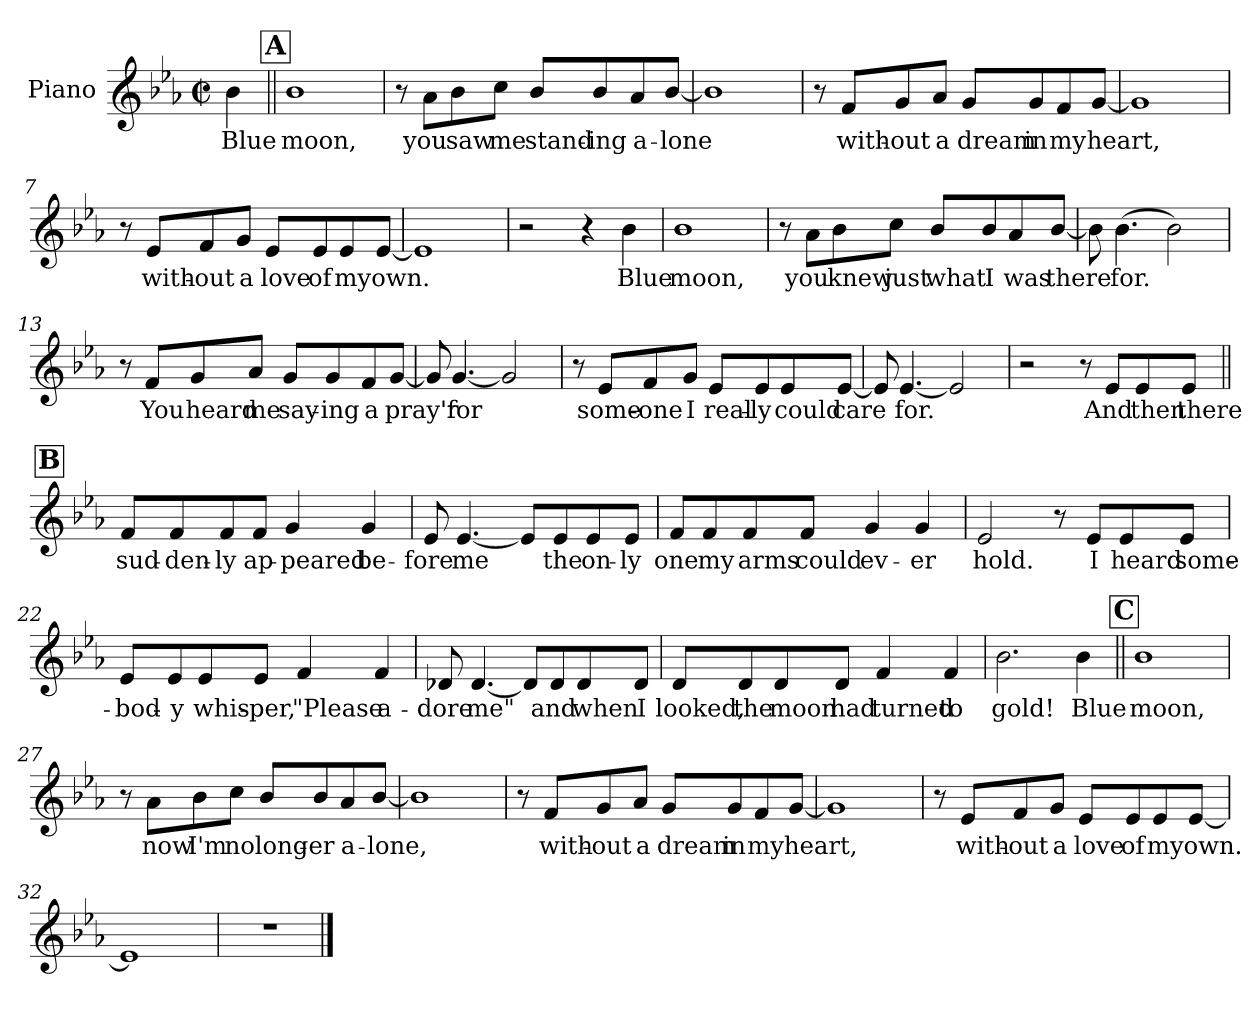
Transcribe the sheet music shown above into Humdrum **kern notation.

**kern	**text
*part1	*part1
*staff1	*staff1
*I"Piano	*
*I'Pno	*
*clefG2	*
*k[b-e-a-]	*
*E-:	*
*M2/2	*
*met(c|)	*
=1	=1
4b-\	Blue
!!LO:REH:place=s1:a:t=A
=2||	=2||
1b-	moon,
=3	=3
8r	.
8a-\L	you
8b-\	saw
8cc\J	me
8b-/L	stand-
8b-/	ing
8a-/	a-
[8b-/J	lone
=4	=4
1b-]	.
!!LO:LB:g=z
=5	=5
8r	.
8f/L	with-
8g/	-out
8a-/J	a
8g/L	dream
8g/	in
8f/	my
[8g/J	heart,
=6	=6
1g]	.
=7	=7
8r	.
8e-/L	with-
8f/	-out
8g/J	a
8e-/L	love
8e-/	of
8e-/	my
[8e-/J	own.
=8	=8
1e-]	.
!!LO:LB:g=z
=9	=9
2r	.
4r	.
4b-\	Blue
=10	=10
1b-	moon,
=11	=11
8r	.
8a-\L	you
8b-\	knew
8cc\J	just
8b-/L	what
8b-/	I
8a-/	was
[8b-/J	there
=12	=12
8b-\]	.
(4.b-\	for.
2b-\)	.
!!LO:LB:g=z
=13	=13
8r	.
8f/L	You
8g/	heard
8a-/J	me
8g/L	say-
8g/	-ing
8f/	a
[8g/J	pray'r
=14	=14
8g/]	.
[4.g/	for
2g/]	.
=15	=15
8r	.
8e-/L	some-
8f/	-one
8g/J	I
8e-/L	real-
8e-/	-ly
8e-/	could
[8e-/J	care
=16	=16
8e-/]	.
[4.e-/	for.
2e-/]	.
!!LO:LB:g=z
=17	=17
2r	.
8r	.
8e-/L	And
8e-/	then
8e-/J	there
!!LO:REH:place=s1:a:t=B
=18||	=18||
8f/L	sud-
8f/	-den-
8f/	-ly
8f/J	ap-
4g/	-peared
4g/	be-
=19	=19
8e-/	-fore
[4.e-/	me
8e-/L]	.
8e-/	the
8e-/	on-
8e-/J	-ly
=20	=20
8f/L	one
8f/	my
8f/	arms
8f/J	could
4g/	ev-
4g/	-er
!!LO:LB:g=z
=21	=21
2e-/	hold.
8r	.
8e-/L	I
8e-/	heard
8e-/J	some-
=22	=22
8e-/L	-bod-
8e-/	-y
8e-/	whis-
8e-/J	-per,
4f/	"Please
4f/	a-
=23	=23
8d-X/	-dore
[4.d-/	me"
8d-/L]	.
8d-/	and
8d-/	when
8d-/J	I
=24	=24
8d/L	looked,
8d/	the
8d/	moon
8d/J	had
4f/	turned
4f/	to
=25	=25
2.b-\	gold!
4b-\	Blue
!!LO:LB:g=z
!!LO:REH:place=s1:a:t=C
=26||	=26||
1b-	moon,
=27	=27
8r	.
8a-\L	now
8b-\	I'm
8cc\J	no
8b-/L	long-
8b-/	-er
8a-/	a-
[8b-/J	-lone,
=28	=28
1b-]	.
=29	=29
8r	.
8f/L	with-
8g/	-out
8a-/J	a
8g/L	dream
8g/	in
8f/	my
[8g/J	heart,
!!LO:LB:g=z
=30	=30
1g]	.
=31	=31
8r	.
8e-/L	with-
8f/	-out
8g/J	a
8e-/L	love
8e-/	of
8e-/	my
[8e-/J	own.
=32	=32
1e-]	.
=33	=33
1r	.
==	==
*-	*-
